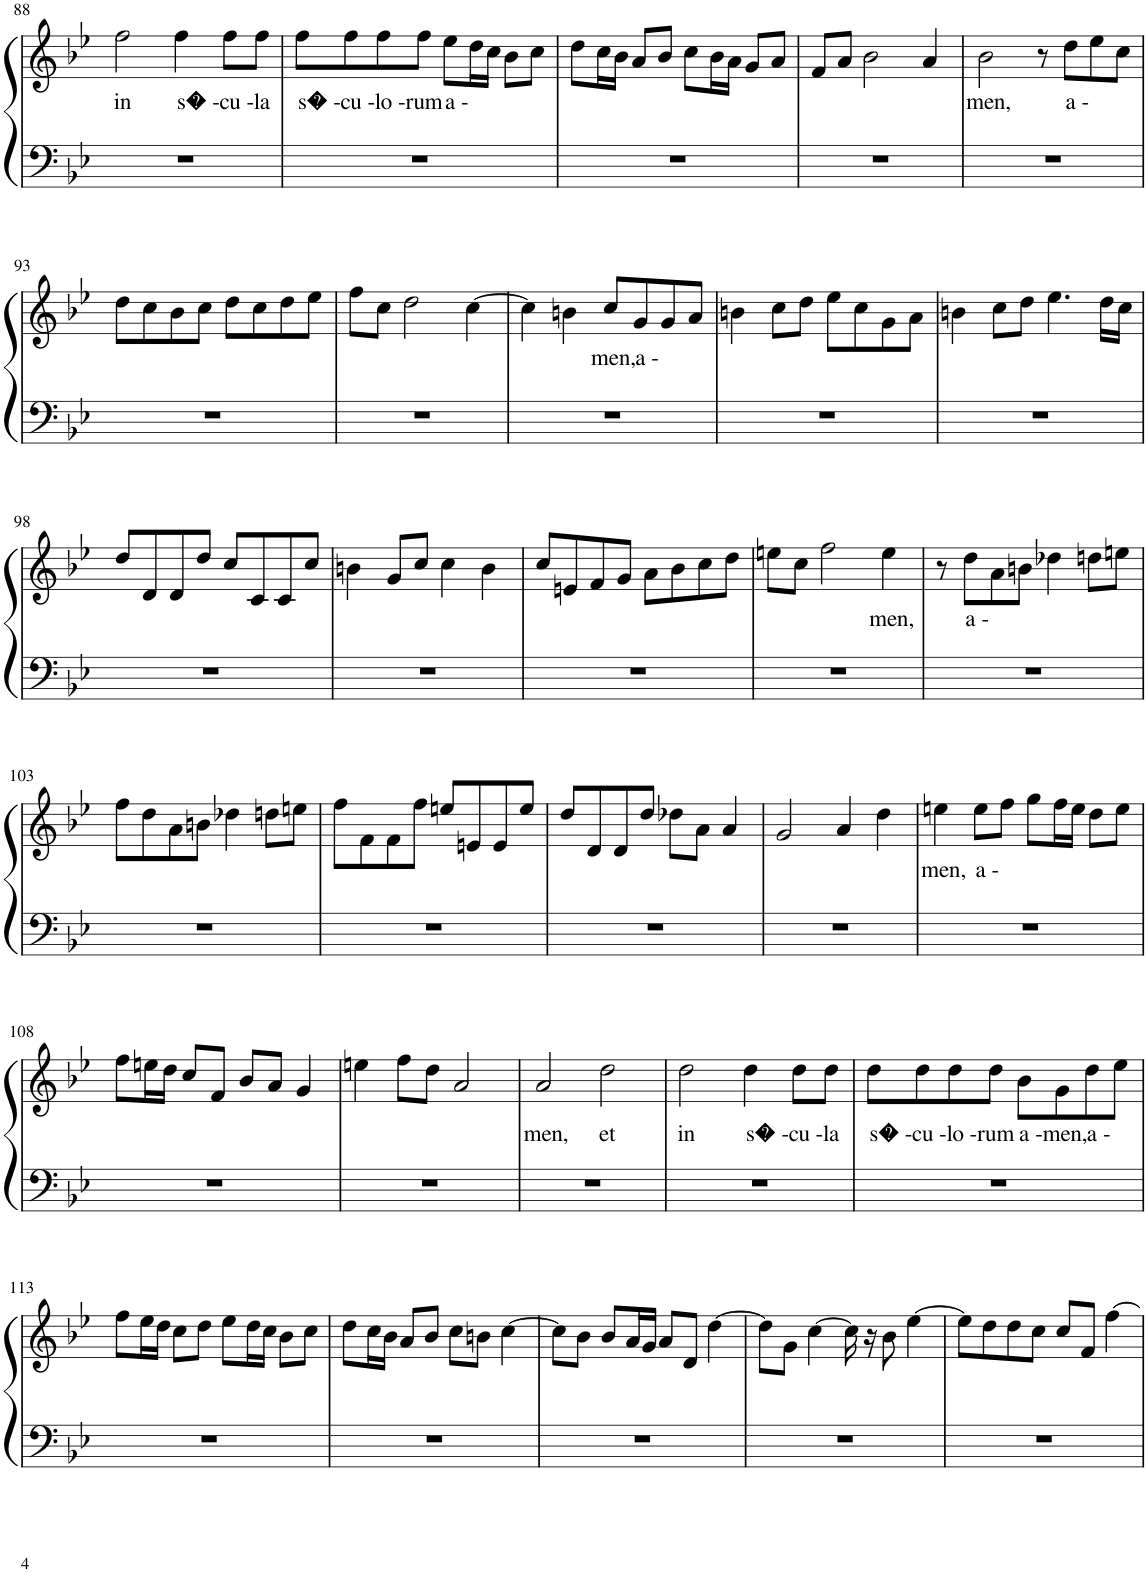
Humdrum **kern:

**kern	**kern	**text
*part1	*part1	*part1
*staff2	*staff1	*staff1
*I"Piano	*	*
*I'Pno.	*	*
!!LO:PB:g=z
*clefF4	*clefG2	*
*k[b-e-]	*k[b-e-]	*
*M4/4	*M4/4	*
*met(c)	*met(c)	*
=88	=88	=88
!	!	!LO:LY:b
1r	2ff\	in
!	!	!LO:LY:b
.	4ff\	s� -
!	!	!LO:LY:b
.	8ff\L	cu -
!	!	!LO:LY:b
.	8ff\J	la
=89	=89	=89
!	!	!LO:LY:b
1r	8ff\L	s� -
!	!	!LO:LY:b
.	8ff\	cu -
!	!	!LO:LY:b
.	8ff\	lo -
!	!	!LO:LY:b
.	8ff\J	rum
!	!	!LO:LY:b
.	8ee-\L	a -
.	16dd\L	.
.	16cc\JJ	.
.	8b-\L	.
.	8cc\J	.
=90	=90	=90
1r	8dd\L	.
.	16cc\L	.
.	16b-\JJ	.
.	8a/L	.
.	8b-/J	.
.	8cc\L	.
.	16b-\L	.
.	16a\JJ	.
.	8g/L	.
.	8a/J	.
=91	=91	=91
1r	8f/L	.
.	8a/J	.
.	2b-\	.
.	4a/	.
=92	=92	=92
!	!	!LO:LY:b
1r	2b-\	men,
.	8r	.
!	!	!LO:LY:b
.	8dd\L	a -
.	8ee-\	.
.	8cc\J	.
!!LO:LB:g=z
=93	=93	=93
1r	8dd\L	.
.	8cc\	.
.	8b-\	.
.	8cc\J	.
.	8dd\L	.
.	8cc\	.
.	8dd\	.
.	8ee-\J	.
=94	=94	=94
1r	8ff\L	.
.	8cc\J	.
.	2dd\	.
.	[4cc\	.
=95	=95	=95
1r	4cc\]	.
.	4bn\	.
!	!	!LO:LY:b
.	8cc/L	men,
!	!	!LO:LY:b
.	8g/	a -
.	8g/	.
.	8a/J	.
=96	=96	=96
1r	4bn\	.
.	8cc\L	.
.	8dd\J	.
.	8ee-\L	.
.	8cc\	.
.	8g\	.
.	8a\J	.
=97	=97	=97
1r	4bn\	.
.	8cc\L	.
.	8dd\J	.
.	4.ee-\	.
.	16dd\LL	.
.	16cc\JJ	.
!!LO:LB:g=z
=98	=98	=98
1r	8dd/L	.
.	8d/	.
.	8d/	.
.	8dd/J	.
.	8cc/L	.
.	8c/	.
.	8c/	.
.	8cc/J	.
=99	=99	=99
1r	4bn\	.
.	8g/L	.
.	8cc/J	.
.	4cc\	.
.	4b\	.
=100	=100	=100
1r	8cc/L	.
.	8en/	.
.	8f/	.
.	8g/J	.
.	8a\L	.
.	8b-\	.
.	8cc\	.
.	8dd\J	.
=101	=101	=101
1r	8een\L	.
.	8cc\J	.
.	2ff\	.
!	!	!LO:LY:b
.	4ee\	men,
=102	=102	=102
1r	8r	.
!	!	!LO:LY:b
.	8dd\L	a -
.	8a\	.
.	8bn\J	.
.	4dd-X\	.
.	8ddn\L	.
.	8een\J	.
!!LO:LB:g=z
=103	=103	=103
1r	8ff\L	.
.	8dd\	.
.	8a\	.
.	8bn\J	.
.	4dd-X\	.
.	8ddn\L	.
.	8een\J	.
=104	=104	=104
1r	8ff\L	.
.	8f\	.
.	8f\	.
.	8ff\J	.
.	8een/L	.
.	8en/	.
.	8e/	.
.	8ee/J	.
=105	=105	=105
1r	8dd/L	.
.	8d/	.
.	8d/	.
.	8dd/J	.
.	8dd-X\L	.
.	8a\J	.
.	4a/	.
=106	=106	=106
1r	2g/	.
.	4a/	.
.	4dd\	.
=107	=107	=107
!	!	!LO:LY:b
1r	4een\	men,
!	!	!LO:LY:b
.	8ee\L	a -
.	8ff\J	.
.	8gg\L	.
.	16ff\L	.
.	16ee\JJ	.
.	8dd\L	.
.	8ee\J	.
!!LO:LB:g=z
=108	=108	=108
1r	8ff\L	.
.	16een\L	.
.	16dd\JJ	.
.	8cc/L	.
.	8f/J	.
.	8b-/L	.
.	8a/J	.
.	4g/	.
=109	=109	=109
1r	4een\	.
.	8ff\L	.
.	8dd\J	.
.	2a/	.
=110	=110	=110
!	!	!LO:LY:b
1r	2a/	men,
!	!	!LO:LY:b
.	2dd\	et
=111	=111	=111
!	!	!LO:LY:b
1r	2dd\	in
!	!	!LO:LY:b
.	4dd\	s� -
!	!	!LO:LY:b
.	8dd\L	cu -
!	!	!LO:LY:b
.	8dd\J	la
=112	=112	=112
!	!	!LO:LY:b
1r	8dd\L	s� -
!	!	!LO:LY:b
.	8dd\	cu -
!	!	!LO:LY:b
.	8dd\	lo -
!	!	!LO:LY:b
.	8dd\J	rum
!	!	!LO:LY:b
.	8b-\L	a -
!	!	!LO:LY:b
.	8g\	men,
!	!	!LO:LY:b
.	8dd\	a -
.	8ee-\J	.
!!LO:LB:g=z
=113	=113	=113
1r	8ff\L	.
.	16ee-\L	.
.	16dd\JJ	.
.	8cc\L	.
.	8dd\J	.
.	8ee-\L	.
.	16dd\L	.
.	16cc\JJ	.
.	8b-\L	.
.	8cc\J	.
=114	=114	=114
1r	8dd\L	.
.	16cc\L	.
.	16b-\JJ	.
.	8a/L	.
.	8b-/J	.
.	8cc\L	.
.	8bn\J	.
.	[4cc\	.
=115	=115	=115
1r	8cc\L]	.
.	8b-\J	.
.	8b-/L	.
.	16a/L	.
.	16g/JJ	.
.	8a/L	.
.	8d/J	.
.	[4dd\	.
=116	=116	=116
1r	8dd\L]	.
.	8g\J	.
.	[4cc\	.
.	16cc\]	.
.	16r	.
.	8b-\	.
.	[4ee-\	.
=117	=117	=117
1r	8ee-\L]	.
.	8dd\	.
.	8dd\	.
.	8cc\J	.
.	8cc/L	.
.	8f/J	.
.	[4ff\	.
=	=	=
*-	*-	*-
